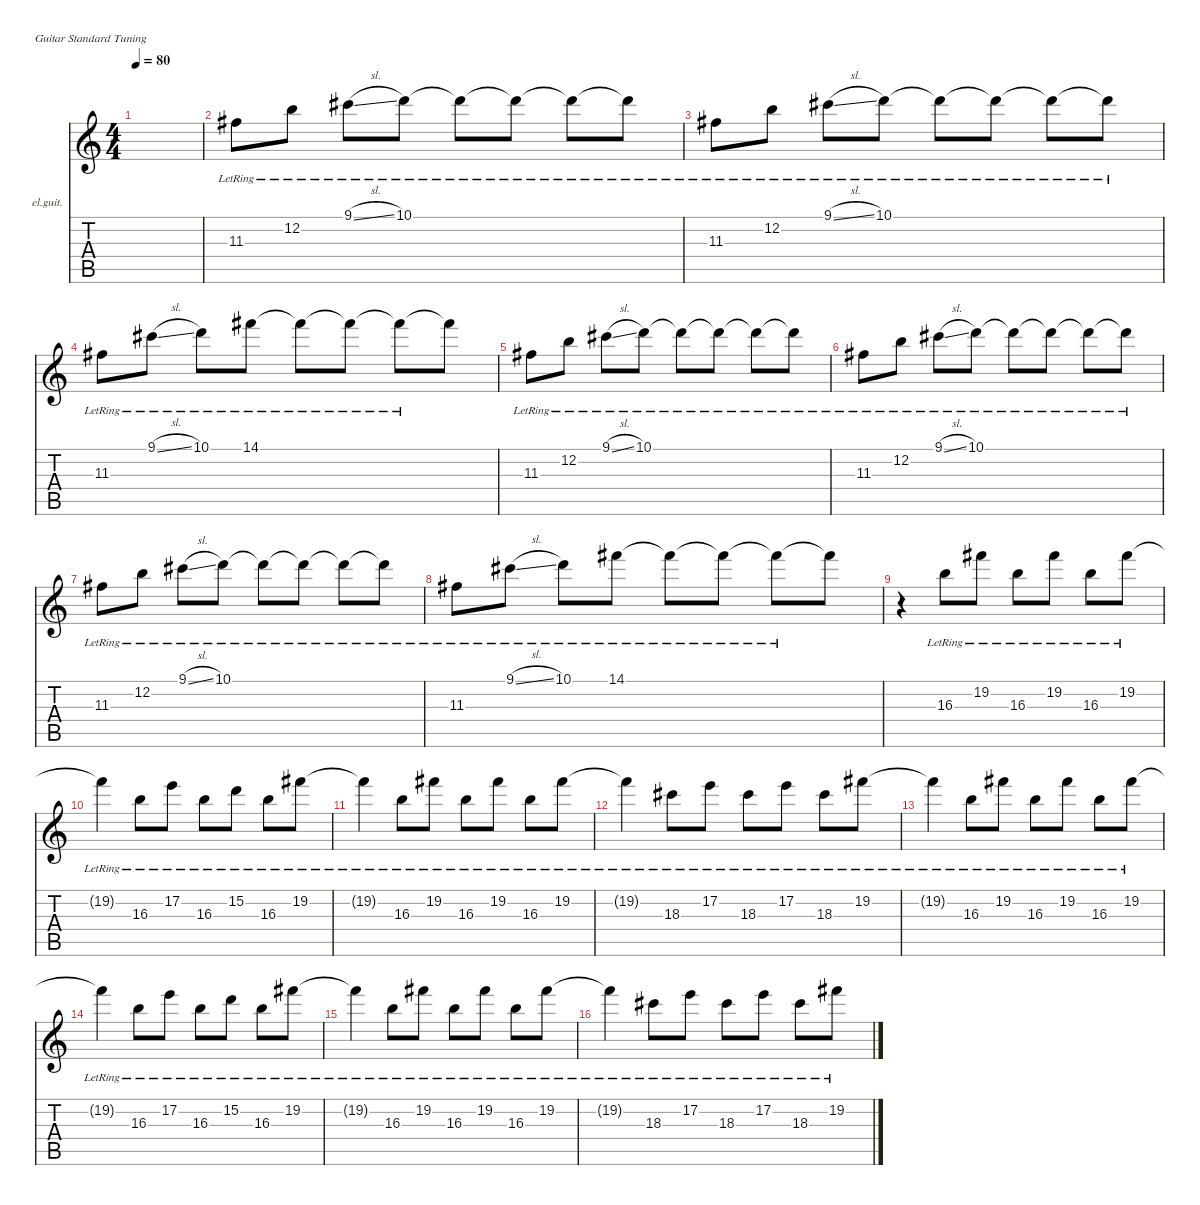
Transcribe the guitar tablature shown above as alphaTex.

\defaultSystemsLayout 4
\hideDynamics
\bracketExtendMode nobrackets
\firstSystemTrackNameOrientation horizontal
\otherSystemsTrackNameOrientation horizontal
\track ("Clean Guitar" "el.guit.") {instrument electricguitarclean}
\staff {score tabs}
\tuning (E4 B3 G3 D3 A2 E2)
\ts (4 4)
\tempo 80
\clef g2
\ks c
|
11.3{lr acc #}.8{dy p beam Down} 12.2{lr}.8{beam Down} 9.1{sl lr acc #}.8{beam Down} 10.1{lr}.8{beam Down} 10.1{lr t}.8{beam Down} 10.1{lr t}.8{beam Down} 10.1{lr t}.8{beam Down} 10.1{lr t}.8{beam Down} |
11.3{lr acc #}.8{beam Down} 12.2{lr}.8{beam Down} 9.1{sl lr acc #}.8{beam Down} 10.1{lr}.8{beam Down} 10.1{lr t}.8{beam Down} 10.1{lr t}.8{beam Down} 10.1{lr t}.8{beam Down} 10.1{lr t}.8{beam Down} |
11.3{lr acc #}.8{beam Down} 9.1{sl lr acc #}.8{beam Down} 10.1{lr}.8{beam Down} 14.1{lr acc #}.8{beam Down} 14.1{lr t acc #}.8{beam Down} 14.1{lr t acc #}.8{beam Down} 14.1{lr t acc #}.8{beam Down} 14.1{t acc #}.8{beam Down} |
11.3{lr acc #}.8{beam Down} 12.2{lr}.8{beam Down} 9.1{sl lr acc #}.8{beam Down} 10.1{lr}.8{beam Down} 10.1{lr t}.8{beam Down} 10.1{lr t}.8{beam Down} 10.1{lr t}.8{beam Down} 10.1{lr t}.8{beam Down} |
11.3{lr acc #}.8{beam Down} 12.2{lr}.8{beam Down} 9.1{sl lr acc #}.8{beam Down} 10.1{lr}.8{beam Down} 10.1{lr t}.8{beam Down} 10.1{lr t}.8{beam Down} 10.1{lr t}.8{beam Down} 10.1{lr t}.8{beam Down} |
11.3{lr acc #}.8{beam Down} 12.2{lr}.8{beam Down} 9.1{sl lr acc #}.8{beam Down} 10.1{lr}.8{beam Down} 10.1{lr t}.8{beam Down} 10.1{lr t}.8{beam Down} 10.1{lr t}.8{beam Down} 10.1{lr t}.8{beam Down} |
11.3{lr acc #}.8{beam Down} 9.1{sl lr acc #}.8{beam Down} 10.1{lr}.8{beam Down} 14.1{lr acc #}.8{beam Down} 14.1{lr t acc #}.8{beam Down} 14.1{lr t acc #}.8{beam Down} 14.1{lr t acc #}.8{beam Down} 14.1{t acc #}.8{beam Down} |
r.4{beam Down} 16.3{lr}.8{dy mf beam Down} 19.2{lr acc #}.8{beam Down} 16.3{lr}.8{beam Down} 19.2{lr acc #}.8{beam Down} 16.3{lr}.8{beam Down} 19.2{lr acc #}.8{beam Down} |
19.2{lr t acc #}.4{beam Down} 16.3{lr}.8{beam Down} 17.2{lr}.8{beam Down} 16.3{lr}.8{beam Down} 15.2{lr}.8{beam Down} 16.3{lr}.8{beam Down} 19.2{lr acc #}.8{beam Down} |
19.2{lr t acc #}.4{beam Down} 16.3{lr}.8{beam Down} 19.2{lr acc #}.8{beam Down} 16.3{lr}.8{beam Down} 19.2{lr acc #}.8{beam Down} 16.3{lr}.8{beam Down} 19.2{lr acc #}.8{beam Down} |
19.2{lr t acc #}.4{beam Down} 18.3{lr acc #}.8{beam Down} 17.2{lr}.8{beam Down} 18.3{lr acc #}.8{beam Down} 17.2{lr}.8{beam Down} 18.3{lr acc #}.8{beam Down} 19.2{lr acc #}.8{beam Down} |
19.2{lr t acc #}.4{beam Down} 16.3{lr}.8{beam Down} 19.2{lr acc #}.8{beam Down} 16.3{lr}.8{beam Down} 19.2{lr acc #}.8{beam Down} 16.3{lr}.8{beam Down} 19.2{lr acc #}.8{beam Down} |
19.2{lr t acc #}.4{beam Down} 16.3{lr}.8{beam Down} 17.2{lr}.8{beam Down} 16.3{lr}.8{beam Down} 15.2{lr}.8{beam Down} 16.3{lr}.8{beam Down} 19.2{lr acc #}.8{beam Down} |
19.2{lr t acc #}.4{beam Down} 16.3{lr}.8{beam Down} 19.2{lr acc #}.8{beam Down} 16.3{lr}.8{beam Down} 19.2{lr acc #}.8{beam Down} 16.3{lr}.8{beam Down} 19.2{lr acc #}.8{beam Down} |
19.2{lr t acc #}.4{beam Down} 18.3{lr acc #}.8{beam Down} 17.2{lr}.8{beam Down} 18.3{lr acc #}.8{beam Down} 17.2{lr}.8{beam Down} 18.3{lr acc #}.8{beam Down} 19.2{lr acc #}.8{beam Down}
